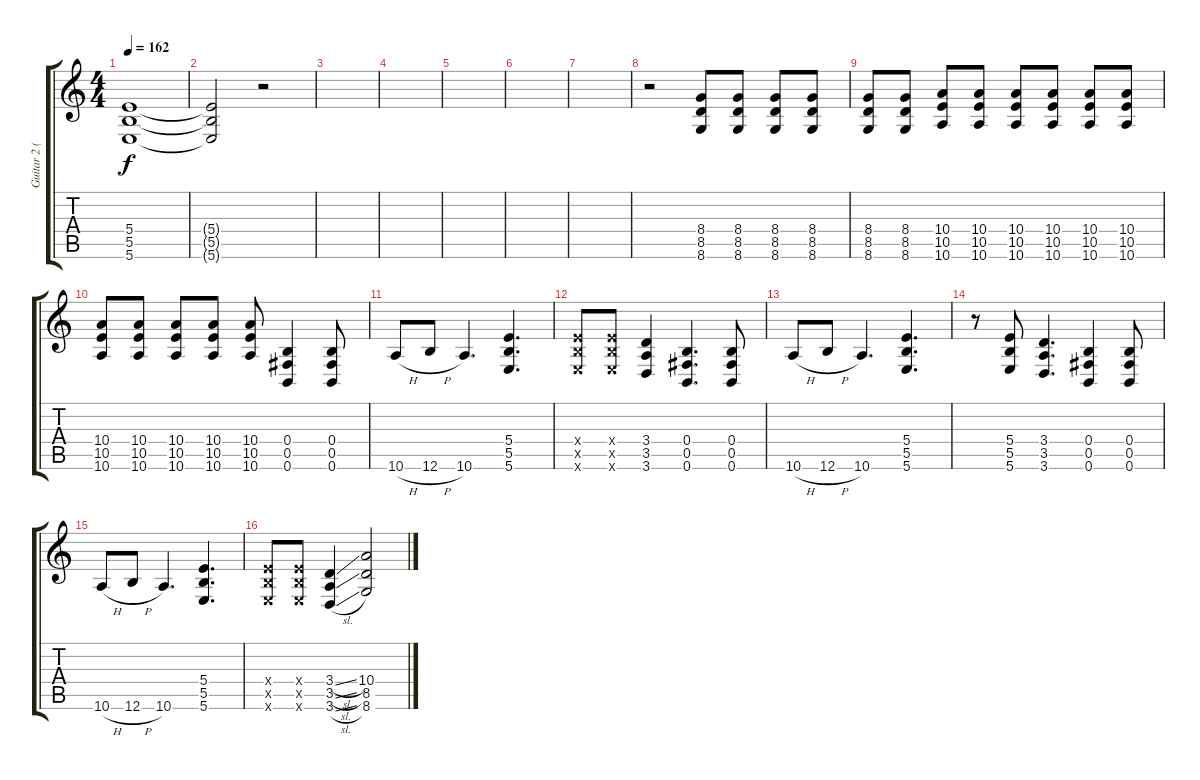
\track ("Guitar 2 (Distortion)" "Guitar 2 (") {instrument distortionguitar}
\staff {score tabs}
\tuning (Db4 Ab3 E3 B2 Gb2 B1) {hide}
\ts (4 4)
\tempo 162
\clef g2
\ks c
(5.4{t} 5.5{t} 5.6{t}).1{dy f} |
(5.4{t} 5.5{t} 5.6{t}).2 r.2 |
|
|
|
|
|
r.2 (8.4 8.5 8.6).8 (8.4 8.5 8.6).8 (8.4 8.5 8.6).8 (8.4 8.5 8.6).8 |
(8.4 8.5 8.6).8 (8.4 8.5 8.6).8 (10.4 10.5 10.6).8 (10.4 10.5 10.6).8 (10.4 10.5 10.6).8 (10.4 10.5 10.6).8 (10.4 10.5 10.6).8 (10.4 10.5 10.6).8 |
(10.4 10.5 10.6).8 (10.4 10.5 10.6).8 (10.4 10.5 10.6).8 (10.4 10.5 10.6).8 (10.4 10.5 10.6).8 (0.4 0.5 0.6).4 (0.4 0.5 0.6).8 |
10.6{h}.8 12.6{h}.8 10.6.4{d} (5.4 5.5 5.6).4{d} |
(5.4{x} 5.5{x} 5.6{x}).8 (5.4{x} 5.5{x} 5.6{x}).8 (3.4 3.5 3.6).4 (0.4 0.5 0.6).4{d} (0.4 0.5 0.6).8 |
10.6{h}.8 12.6{h}.8 10.6.4{d} (5.4 5.5 5.6).4{d} |
r.8 (5.4 5.5 5.6).8 (3.4 3.5 3.6).4{d} (0.4 0.5 0.6).4 (0.4 0.5 0.6).8 |
10.6{h}.8 12.6{h}.8 10.6.4{d} (5.4 5.5 5.6).4{d} |
(5.4{x} 5.5{x} 5.6{x}).8 (5.4{x} 5.5{x} 5.6{x}).8 (3.4{sl} 3.5{sl} 3.6{sl}).4 (10.4 8.5 8.6).2
